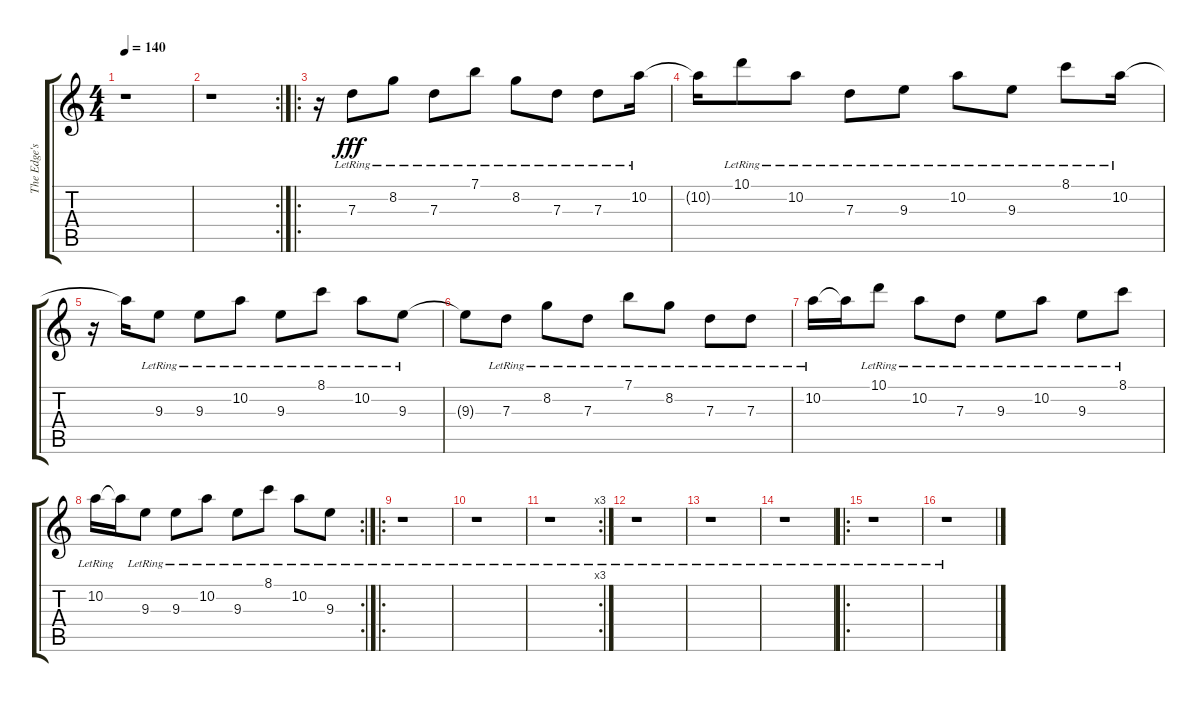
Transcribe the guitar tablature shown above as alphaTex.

\track ("The Edge's Delay" "The Edge's") {instrument electricguitarclean}
\staff {score tabs}
\tuning (E4 B3 G3 D3 A2 E2) {hide}
\ts (4 4)
\tempo 140
\clef g2
\ks c
r.1{dy f} |
\rc 2
r.1 |
\ro
r.16 7.3{lr}.8{dy fff} 8.2{lr}.8 7.3{lr}.8 7.1{lr}.8 8.2{lr}.8 7.3{lr}.8 7.3{lr}.8 10.2{lr}.16 |
10.2{t}.16 10.1{lr}.8 10.2{lr}.8 7.3{lr}.8 9.3{lr}.8 10.2{lr}.8 9.3{lr}.8 8.1{lr}.8 10.2{lr}.16 |
r.16 10.2{t}.16 9.3{lr}.8 9.3{lr}.8 10.2{lr}.8 9.3{lr}.8 8.1{lr}.8 10.2{lr}.8 9.3{lr}.8 |
9.3{t}.8 7.3{lr}.8 8.2{lr}.8 7.3{lr}.8 7.1{lr}.8 8.2{lr}.8 7.3{lr}.8 7.3{lr}.8 |
10.2{lr}.16 10.2{t}.16 10.1{lr}.8 10.2{lr}.8 7.3{lr}.8 9.3{lr}.8 10.2{lr}.8 9.3{lr}.8 8.1{lr}.8 |
\rc 2
10.2{lr}.16 10.2{t}.16 9.3{lr}.8 9.3{lr}.8 10.2{lr}.8 9.3{lr}.8 8.1{lr}.8 10.2{lr}.8 9.3{lr}.8 |
\ro
r.1 |
r.1 |
\rc 3
r.1 |
r.1 |
r.1 |
r.1 |
\ro
r.1 |
r.1
